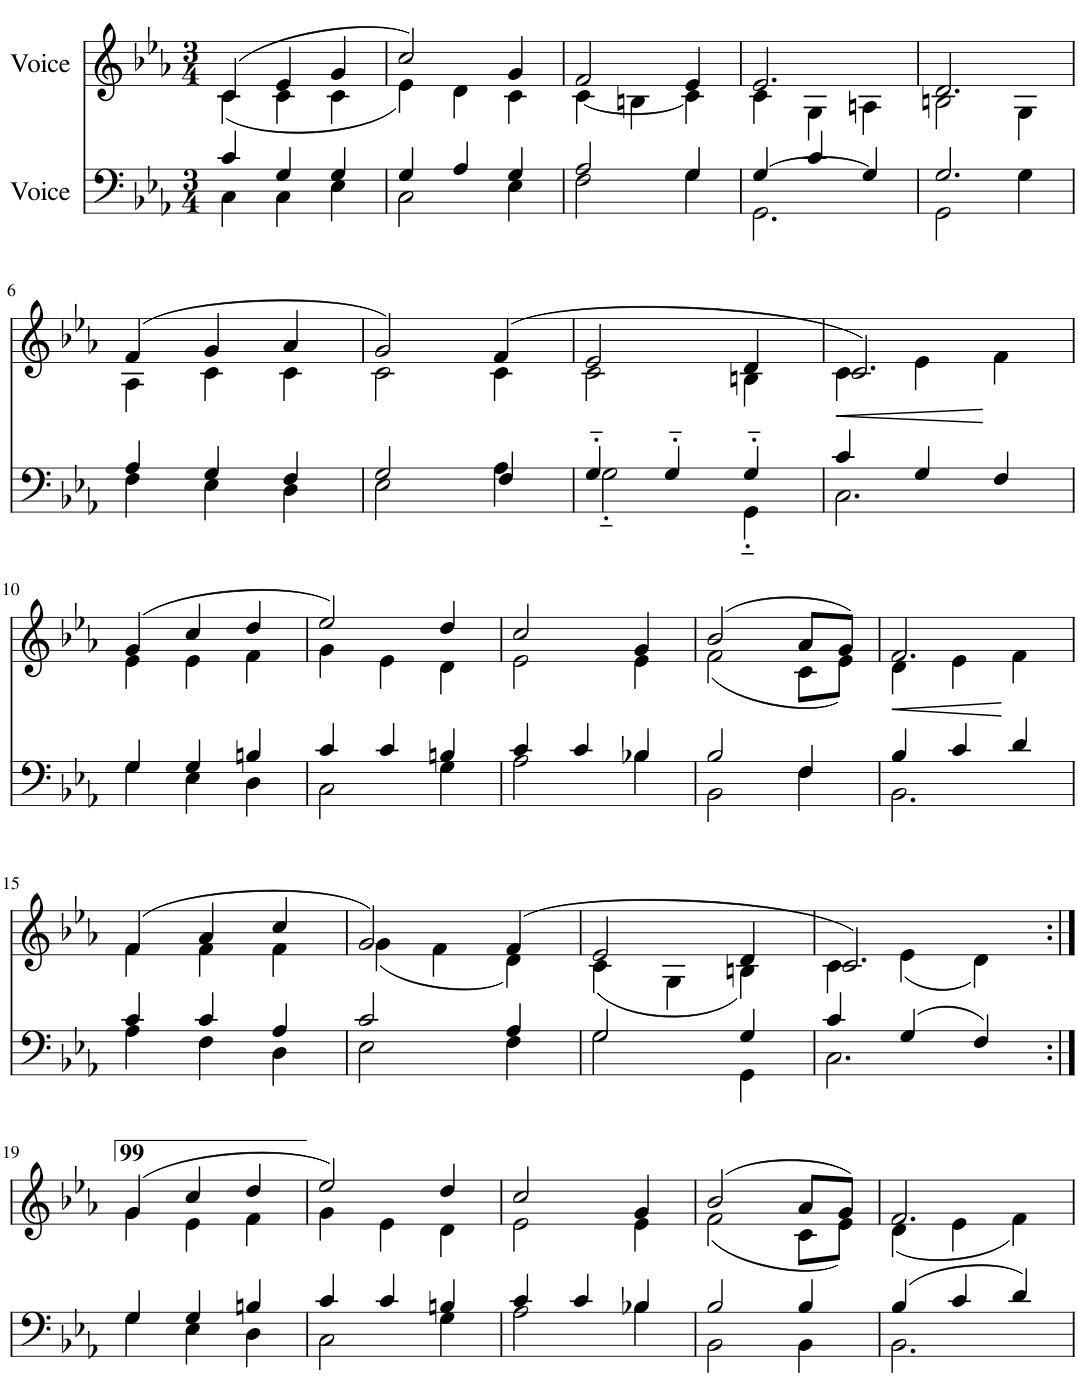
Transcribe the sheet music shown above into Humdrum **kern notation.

**kern	**kern	**dynam
*part2	*part1	*part1
*staff2	*staff1	*staff1
*I"Voice	*I"Voice	*
*I'V	*I'V	*
*clefF4	*clefG2	*
*k[b-e-a-]	*k[b-e-a-]	*
*M3/4	*M3/4	*
=1	=1	=1
*^	*^	*
4c/	4C\	(>4c/	(<4c\	.
4G/	4C\	4e-/	4c\	.
4G/	4E-\	4g/	4c\	.
=2	=2	=2	=2	=2
4G/	2C\	2cc/)	4e-\)	.
4A-/	.	.	4d\	.
4G/	4E-\	4g/	4c\	.
=3	=3	=3	=3	=3
2A-/	2F\	2f/	[<4c\	.
.	.	.	4Bn\	.
4G/	4G\	4e-/	4c\]	.
=4	=4	=4	=4	=4
[>4G/	2.GG\	2.e-/	4c\	.
4c/	.	.	4G\	.
4G/]	.	.	4An\	.
=5	=5	=5	=5	=5
2.G/	2GG\	2.d/	2Bn\	.
.	4G\	.	4G\	.
!!LO:LB:g=z	!!
=6	=6	=6	=6	=6
4A-/	4F\	(>4f/	4A-\	.
4G/	4E-\	4g/	4c\	.
4F/	4D\	4a-/	4c\	.
=7	=7	=7	=7	=7
2G/	2E-\	2g/)	2c\	.
4F/	4A-\	(>4f/	4c\	.
=8	=8	=8	=8	=8
4G'~/	2G'~\	2e-/	2c\	.
4G'~/	.	.	.	.
4G'~/	4GG'~\	4d/	4Bn\	.
=9	=9	=9	=9	=9
!	!	!	!	!LO:HP:b
4c/	2.C\	2.c/)	4c\	<
4G/	.	.	4e-\	.
4F/	.	.	4f\	[
!!LO:LB:g=z	!!
=10	=10	=10	=10	=10
4G/	4G\	(>4g/	4e-\	.
4G/	4E-\	4cc/	4e-\	.
4Bn/	4D\	4dd/	4f\	.
=11	=11	=11	=11	=11
4c/	2C\	2ee-/)	4g\	.
4c/	.	.	4e-\	.
4Bn/	4G\	4dd/	4d\	.
=12	=12	=12	=12	=12
4c/	2A-\	2cc/	2e-\	.
4c/	.	.	.	.
4B-X/	4B-X\	4g/	4e-\	.
=13	=13	=13	=13	=13
2B-/	2BB-\	(>2b-/	(<2f\	.
4F/	4F\	8a-/L	8c\L	.
.	.	8g/J)	8e-\J)	.
=14	=14	=14	=14	=14
!	!	!	!	!LO:HP:b
4B-/	2.BB-\	2.f/	4d\	<
4c/	.	.	4e-\	.
4d/	.	.	4f\	[
!!LO:LB:g=z	!!
=15	=15	=15	=15	=15
4c/	4A-\	(>4f/	4f\	.
4c/	4F\	4a-/	4f\	.
4A-/	4D\	4cc/	4f\	.
=16	=16	=16	=16	=16
2c/	2E-\	2g/)	(<4g\	.
.	.	.	4f\	.
4A-/	4F\	(>4f/	4d\)	.
=17	=17	=17	=17	=17
2G/	2G\	2e-/	(<4c\	.
.	.	.	4G\	.
4G/	4GG\	4d/	4Bn\)	.
=18	=18	=18	=18	=18
4c/	2.C\	2.c/)	4c\	.
(>4G/	.	.	(<4e-\	.
4F/)	.	.	4d\)	.
!!LO:LB:g=z	!!
=19:|!	=19:|!	=19:|!	=19:|!	=19:|!
4G/	4G\	(>4g/	4g\	.
4G/	4E-\	4cc/	4e-\	.
4Bn/	4D\	4dd/	4f\	.
=20	=20	=20	=20	=20
4c/	2C\	2ee-/)	4g\	.
4c/	.	.	4e-\	.
4Bn/	4G\	4dd/	4d\	.
=21	=21	=21	=21	=21
4c/	2A-\	2cc/	2e-\	.
4c/	.	.	.	.
4B-X/	4B-X\	4g/	4e-\	.
=22	=22	=22	=22	=22
2B-/	2BB-\	(>2b-/	(<2f\	.
4B-/	4BB-\	8a-/L	8c\L	.
.	.	8g/J)	8e-\J)	.
=23	=23	=23	=23	=23
(>4B-/	2.BB-\	2.f/	(<4d\	.
4c/	.	.	4e-\	.
4d/)	.	.	4f\)	.
*v	*v	*	*	*
*	*v	*v	*
=	=	=
*-	*-	*-
